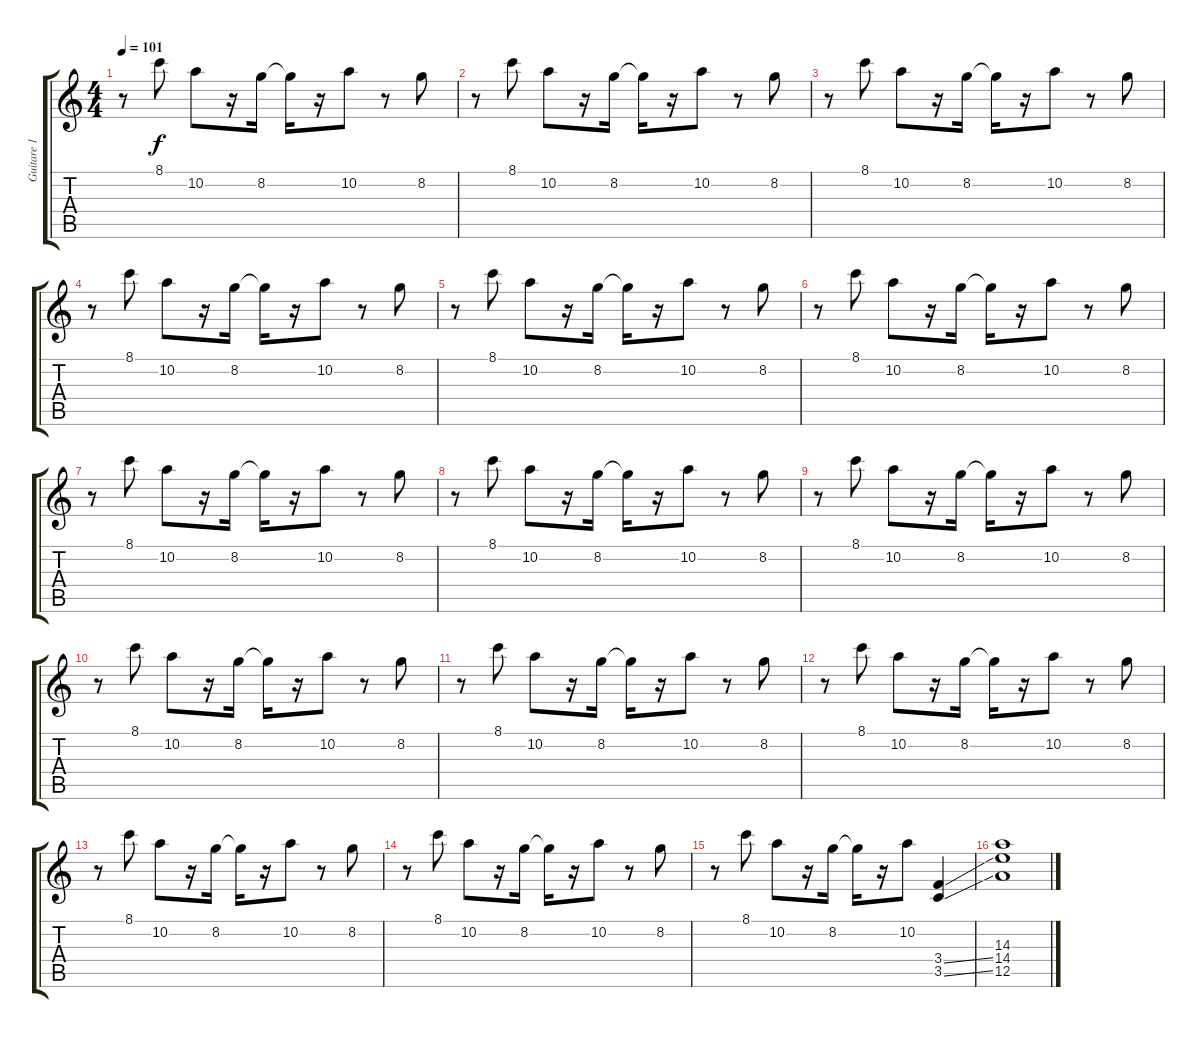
\track ("Guitare 1" "Guitare 1") {instrument electricguitarclean}
\staff {score tabs}
\tuning (E4 B3 G3 D3 A2 E2) {hide}
\ts (4 4)
\tempo 101
\clef g2
\ks c
r.8{dy f} 8.1.8 10.2.8 r.16 8.2.16 8.2{t}.16 r.16 10.2.8 r.8 8.2.8 |
r.8 8.1.8 10.2.8 r.16 8.2.16 8.2{t}.16 r.16 10.2.8 r.8 8.2.8 |
r.8 8.1.8 10.2.8 r.16 8.2.16 8.2{t}.16 r.16 10.2.8 r.8 8.2.8 |
r.8 8.1.8 10.2.8 r.16 8.2.16 8.2{t}.16 r.16 10.2.8 r.8 8.2.8 |
r.8 8.1.8 10.2.8 r.16 8.2.16 8.2{t}.16 r.16 10.2.8 r.8 8.2.8 |
r.8 8.1.8 10.2.8 r.16 8.2.16 8.2{t}.16 r.16 10.2.8 r.8 8.2.8 |
r.8 8.1.8 10.2.8 r.16 8.2.16 8.2{t}.16 r.16 10.2.8 r.8 8.2.8 |
r.8 8.1.8 10.2.8 r.16 8.2.16 8.2{t}.16 r.16 10.2.8 r.8 8.2.8 |
r.8 8.1.8 10.2.8 r.16 8.2.16 8.2{t}.16 r.16 10.2.8 r.8 8.2.8 |
r.8 8.1.8 10.2.8 r.16 8.2.16 8.2{t}.16 r.16 10.2.8 r.8 8.2.8 |
r.8 8.1.8 10.2.8 r.16 8.2.16 8.2{t}.16 r.16 10.2.8 r.8 8.2.8 |
r.8 8.1.8 10.2.8 r.16 8.2.16 8.2{t}.16 r.16 10.2.8 r.8 8.2.8 |
r.8 8.1.8 10.2.8 r.16 8.2.16 8.2{t}.16 r.16 10.2.8 r.8 8.2.8 |
r.8 8.1.8 10.2.8 r.16 8.2.16 8.2{t}.16 r.16 10.2.8 r.8 8.2.8 |
r.8 8.1.8 10.2.8 r.16 8.2.16 8.2{t}.16 r.16 10.2.8 (3.4{ss} 3.5{ss}).4 |
(14.3 14.4 12.5).1
